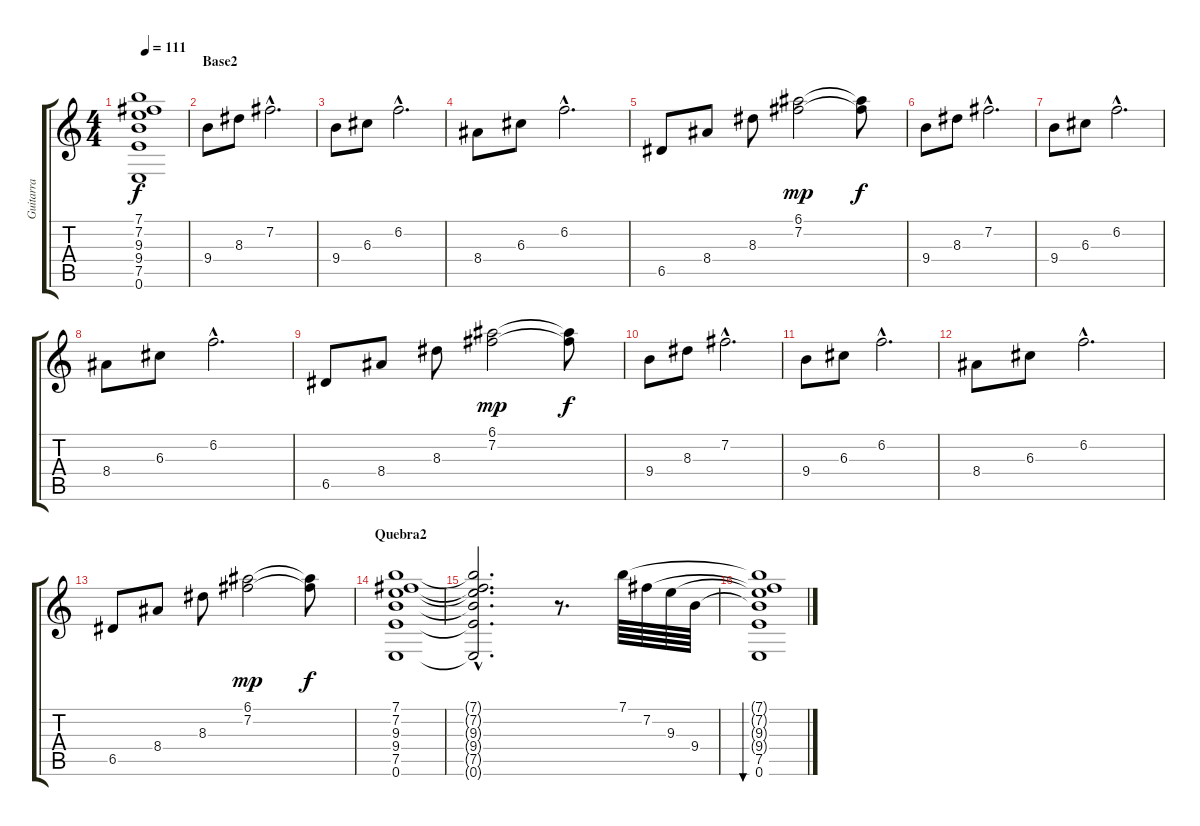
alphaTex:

\track ("Guitarra" "Guitarra") {instrument electricguitarclean}
\staff {score tabs}
\tuning (E4 B3 G3 D3 A2 E2) {hide}
\ts (4 4)
\tempo 111
\clef g2
\ks c
(7.1{t} 7.2{t} 9.3{t} 9.4{t} 7.5{t} 0.6{t}).1{dy f} |
\section ("" "Base2")
9.4.8 8.3.8 7.2{hac}.2{d} |
9.4.8 6.3.8 6.2{hac}.2{d} |
8.4.8 6.3.8 6.2{hac}.2{d} |
6.5.8 8.4.8 8.3.8 (6.1 7.2).2{dy mp} (6.1{t} 7.2{t}).8{dy f} |
9.4.8 8.3.8 7.2{hac}.2{d} |
9.4.8 6.3.8 6.2{hac}.2{d} |
8.4.8 6.3.8 6.2{hac}.2{d} |
6.5.8 8.4.8 8.3.8 (6.1 7.2).2{dy mp} (6.1{t} 7.2{t}).8{dy f} |
9.4.8 8.3.8 7.2{hac}.2{d} |
9.4.8 6.3.8 6.2{hac}.2{d} |
8.4.8 6.3.8 6.2{hac}.2{d} |
6.5.8 8.4.8 8.3.8 (6.1 7.2).2{dy mp} (6.1{t} 7.2{t}).8{dy f} |
\section ("" "Quebra2")
(7.1 7.2 9.3 9.4 7.5 0.6).1 |
(7.1{hac t} 7.2{hac t} 9.3{hac t} 9.4{hac t} 7.5{hac t} 0.6{hac t}).2{d} r.8{d} 7.1.64 7.2.64 9.3.64 9.4.64 |
(7.1{t} 7.2{t} 9.3{t} 9.4{t} 7.5 0.6).1{bu 30}
